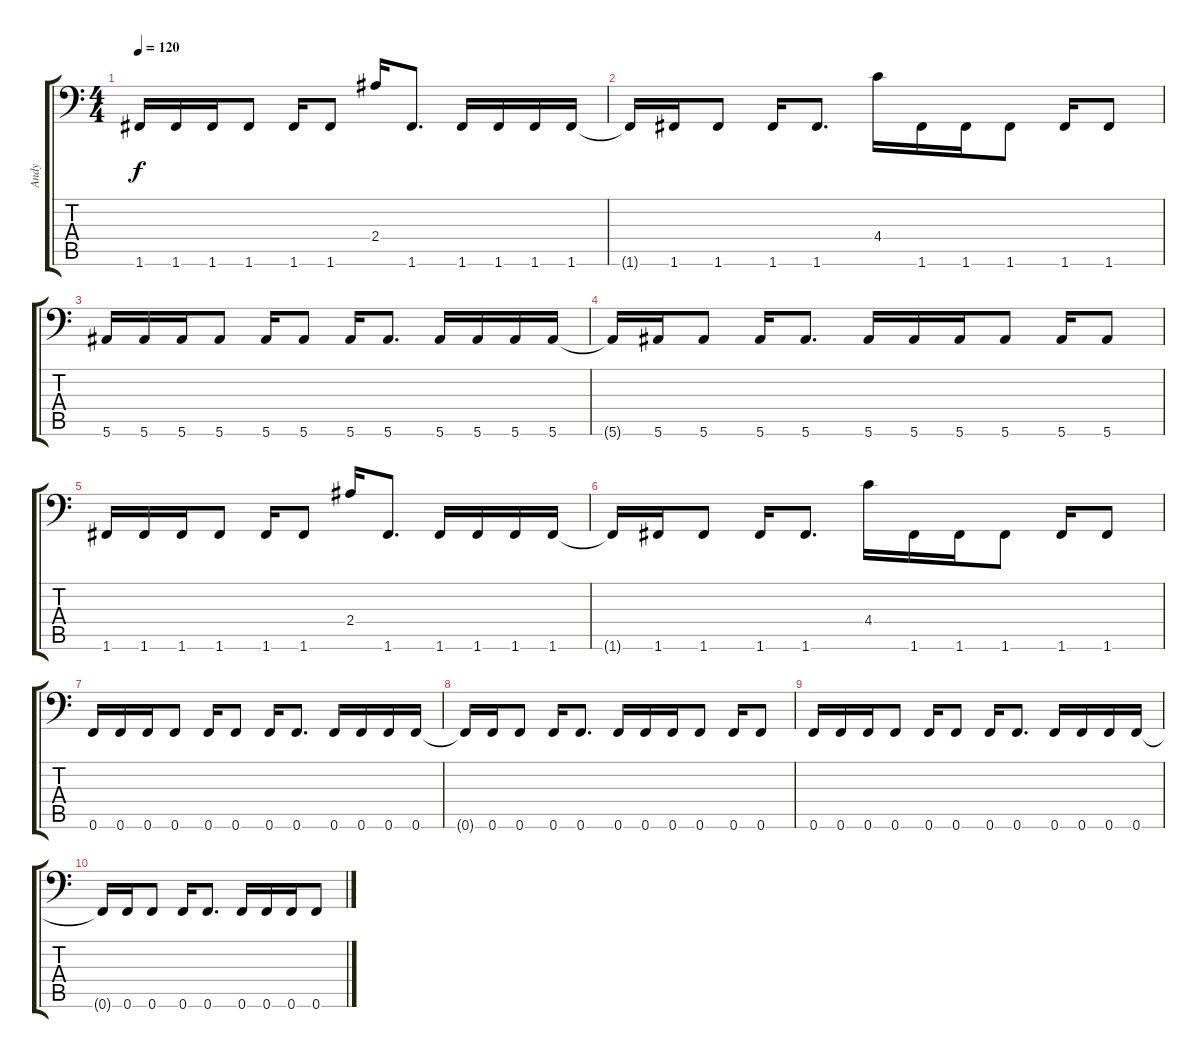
\track ("Andy" "Andy") {instrument distortionguitar}
\staff {score tabs}
\tuning (Bb3 F3 Db3 Ab2 Eb2 F1) {hide}
\ts (4 4)
\tempo 120
\clef f4
\ks c
1.6.16{dy f} 1.6.16 1.6.16 1.6.8 1.6.16 1.6.8 2.4.16 1.6.8{d} 1.6.16 1.6.16 1.6.16 1.6.16 |
1.6{t}.16 1.6.16 1.6.8 1.6.16 1.6.8{d} 4.4.16 1.6.16 1.6.16 1.6.8 1.6.16 1.6.8 |
5.6.16 5.6.16 5.6.16 5.6.8 5.6.16 5.6.8 5.6.16 5.6.8{d} 5.6.16 5.6.16 5.6.16 5.6.16 |
5.6{t}.16 5.6.16 5.6.8 5.6.16 5.6.8{d} 5.6.16 5.6.16 5.6.16 5.6.8 5.6.16 5.6.8 |
1.6.16 1.6.16 1.6.16 1.6.8 1.6.16 1.6.8 2.4.16 1.6.8{d} 1.6.16 1.6.16 1.6.16 1.6.16 |
1.6{t}.16 1.6.16 1.6.8 1.6.16 1.6.8{d} 4.4.16 1.6.16 1.6.16 1.6.8 1.6.16 1.6.8 |
0.6.16 0.6.16 0.6.16 0.6.8 0.6.16 0.6.8 0.6.16 0.6.8{d} 0.6.16 0.6.16 0.6.16 0.6.16 |
0.6{t}.16 0.6.16 0.6.8 0.6.16 0.6.8{d} 0.6.16 0.6.16 0.6.16 0.6.8 0.6.16 0.6.8 |
0.6.16 0.6.16 0.6.16 0.6.8 0.6.16 0.6.8 0.6.16 0.6.8{d} 0.6.16 0.6.16 0.6.16 0.6.16 |
0.6{t}.16 0.6.16 0.6.8 0.6.16 0.6.8{d} 0.6.16 0.6.16 0.6.16 0.6.8
